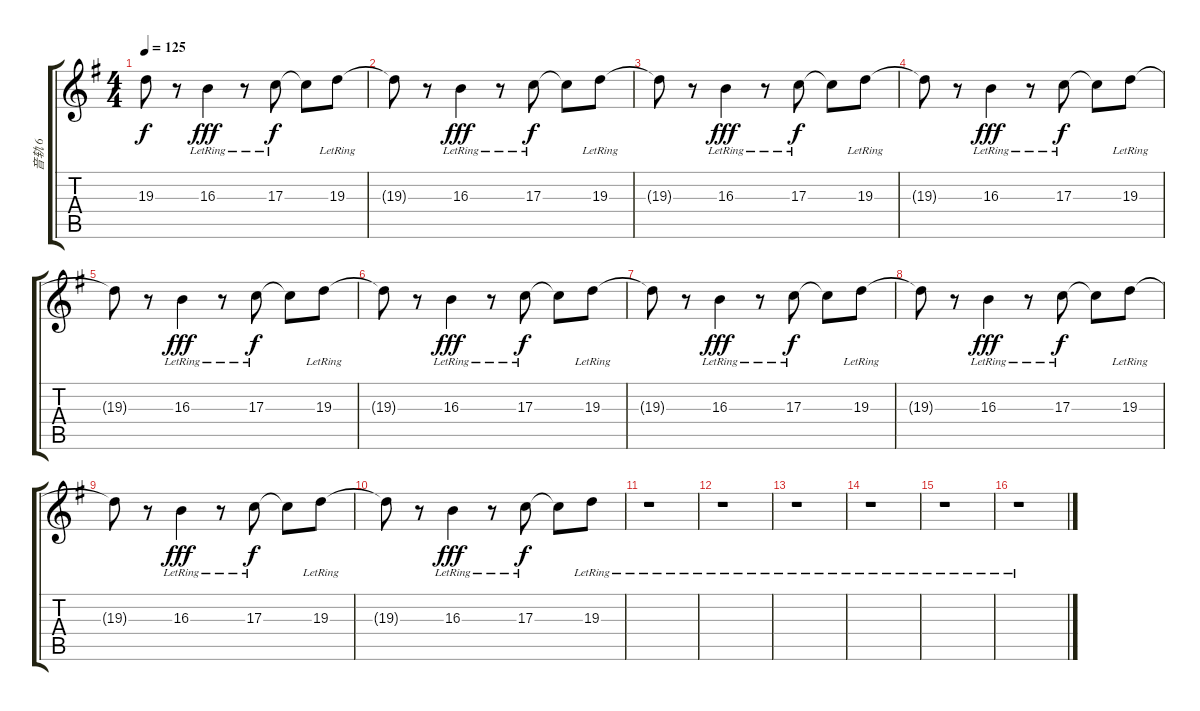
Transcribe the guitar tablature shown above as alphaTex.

\track ("音轨 6" "音轨 6") {instrument electricpiano1}
\staff {score tabs}
\tuning (E4 B3 G3 D3 A2 E2) {hide}
\ts (4 4)
\tempo 125
\clef g2
\ks g
19.3{t}.8{dy f} r.8 16.3{lr}.4{dy fff} r.8 17.3{lr}.8{dy f} 17.3{t}.8 19.3{lr}.8 |
19.3{t}.8 r.8 16.3{lr}.4{dy fff} r.8 17.3{lr}.8{dy f} 17.3{t}.8 19.3{lr}.8 |
19.3{t}.8 r.8 16.3{lr}.4{dy fff} r.8 17.3{lr}.8{dy f} 17.3{t}.8 19.3{lr}.8 |
19.3{t}.8 r.8 16.3{lr}.4{dy fff} r.8 17.3{lr}.8{dy f} 17.3{t}.8 19.3{lr}.8 |
19.3{t}.8 r.8 16.3{lr}.4{dy fff} r.8 17.3{lr}.8{dy f} 17.3{t}.8 19.3{lr}.8 |
19.3{t}.8 r.8 16.3{lr}.4{dy fff} r.8 17.3{lr}.8{dy f} 17.3{t}.8 19.3{lr}.8 |
19.3{t}.8 r.8 16.3{lr}.4{dy fff} r.8 17.3{lr}.8{dy f} 17.3{t}.8 19.3{lr}.8 |
19.3{t}.8 r.8 16.3{lr}.4{dy fff} r.8 17.3{lr}.8{dy f} 17.3{t}.8 19.3{lr}.8 |
19.3{t}.8{volume 9} r.8 16.3{lr}.4{dy fff} r.8 17.3{lr}.8{dy f} 17.3{t}.8 19.3{lr}.8 |
19.3{t}.8{volume 7} r.8 16.3{lr}.4{dy fff} r.8 17.3{lr}.8{dy f} 17.3{t}.8 19.3{lr}.8 |
r.1 |
r.1 |
r.1 |
r.1 |
r.1 |
r.1
